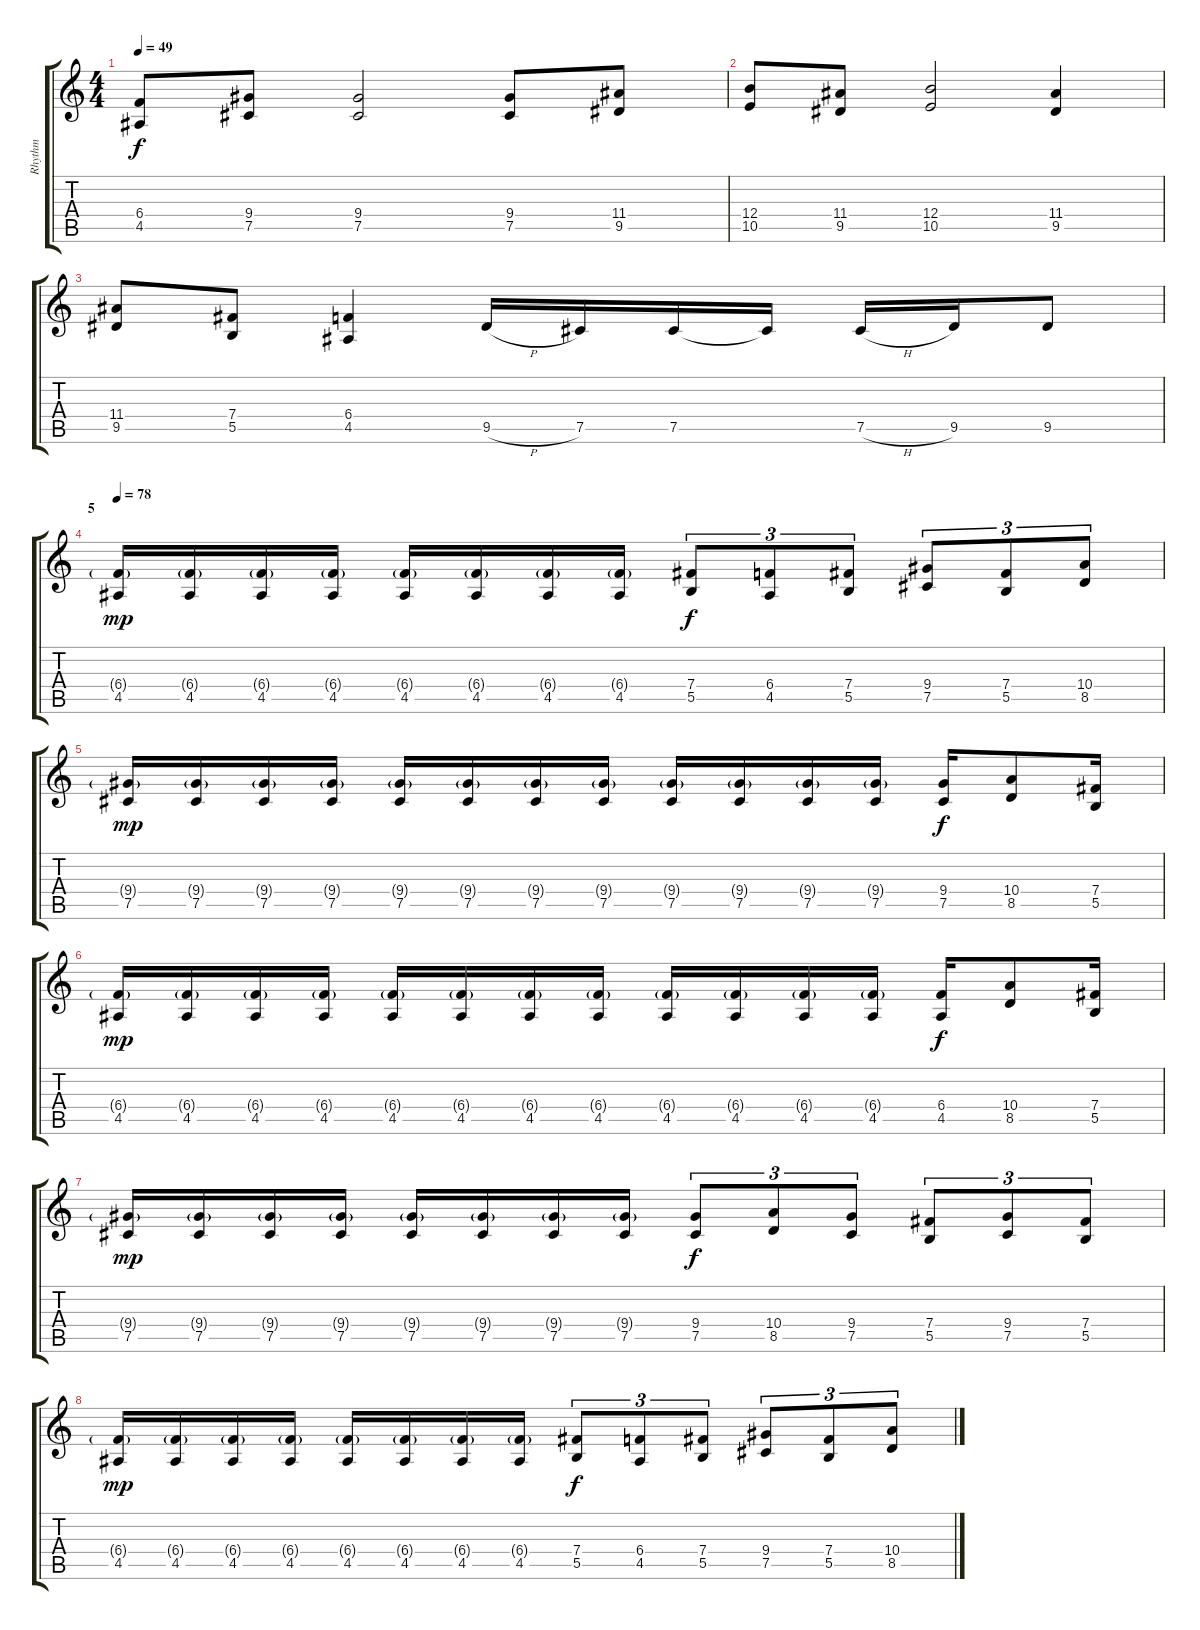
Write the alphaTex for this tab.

\track ("Rhythm" "Rhythm") {instrument distortionguitar}
\staff {score tabs}
\tuning (Db4 Ab3 E3 B2 Gb2 Db2) {hide}
\ts (4 4)
\tempo 49
\clef g2
\ks c
(6.4 4.5).8{dy f} (9.4 7.5).8 (9.4 7.5).2 (9.4 7.5).8 (11.4 9.5).8 |
(12.4 10.5).8 (11.4 9.5).8 (12.4 10.5).2 (11.4 9.5).4 |
(11.4 9.5).8 (7.4 5.5).8 (6.4 4.5).4 9.5{h}.16 7.5.16 7.5.16 7.5{t}.16 7.5{h}.16 9.5.16 9.5.8 |
\section ("" "5")
\tempo 78
(6.4{g} 4.5).16{dy mp} (6.4{g} 4.5).16 (6.4{g} 4.5).16 (6.4{g} 4.5).16 (6.4{g} 4.5).16 (6.4{g} 4.5).16 (6.4{g} 4.5).16 (6.4{g} 4.5).16 (7.4 5.5).8{tu (3 2) dy f} (6.4 4.5).8{tu (3 2)} (7.4 5.5).8{tu (3 2)} (9.4 7.5).8{tu (3 2)} (7.4 5.5).8{tu (3 2)} (10.4 8.5).8{tu (3 2)} |
(9.4{g} 7.5).16{dy mp} (9.4{g} 7.5).16 (9.4{g} 7.5).16 (9.4{g} 7.5).16 (9.4{g} 7.5).16 (9.4{g} 7.5).16 (9.4{g} 7.5).16 (9.4{g} 7.5).16 (9.4{g} 7.5).16 (9.4{g} 7.5).16 (9.4{g} 7.5).16 (9.4{g} 7.5).16 (9.4 7.5).16{dy f} (10.4 8.5).8 (7.4 5.5).16 |
(6.4{g} 4.5).16{dy mp} (6.4{g} 4.5).16 (6.4{g} 4.5).16 (6.4{g} 4.5).16 (6.4{g} 4.5).16 (6.4{g} 4.5).16 (6.4{g} 4.5).16 (6.4{g} 4.5).16 (6.4{g} 4.5).16 (6.4{g} 4.5).16 (6.4{g} 4.5).16 (6.4{g} 4.5).16 (6.4 4.5).16{dy f} (10.4 8.5).8 (7.4 5.5).16 |
(9.4{g} 7.5).16{dy mp} (9.4{g} 7.5).16 (9.4{g} 7.5).16 (9.4{g} 7.5).16 (9.4{g} 7.5).16 (9.4{g} 7.5).16 (9.4{g} 7.5).16 (9.4{g} 7.5).16 (9.4 7.5).8{tu (3 2) dy f} (10.4 8.5).8{tu (3 2)} (9.4 7.5).8{tu (3 2)} (7.4 5.5).8{tu (3 2)} (9.4 7.5).8{tu (3 2)} (7.4 5.5).8{tu (3 2)} |
(6.4{g} 4.5).16{dy mp} (6.4{g} 4.5).16 (6.4{g} 4.5).16 (6.4{g} 4.5).16 (6.4{g} 4.5).16 (6.4{g} 4.5).16 (6.4{g} 4.5).16 (6.4{g} 4.5).16 (7.4 5.5).8{tu (3 2) dy f} (6.4 4.5).8{tu (3 2)} (7.4 5.5).8{tu (3 2)} (9.4 7.5).8{tu (3 2)} (7.4 5.5).8{tu (3 2)} (10.4 8.5).8{tu (3 2)}
